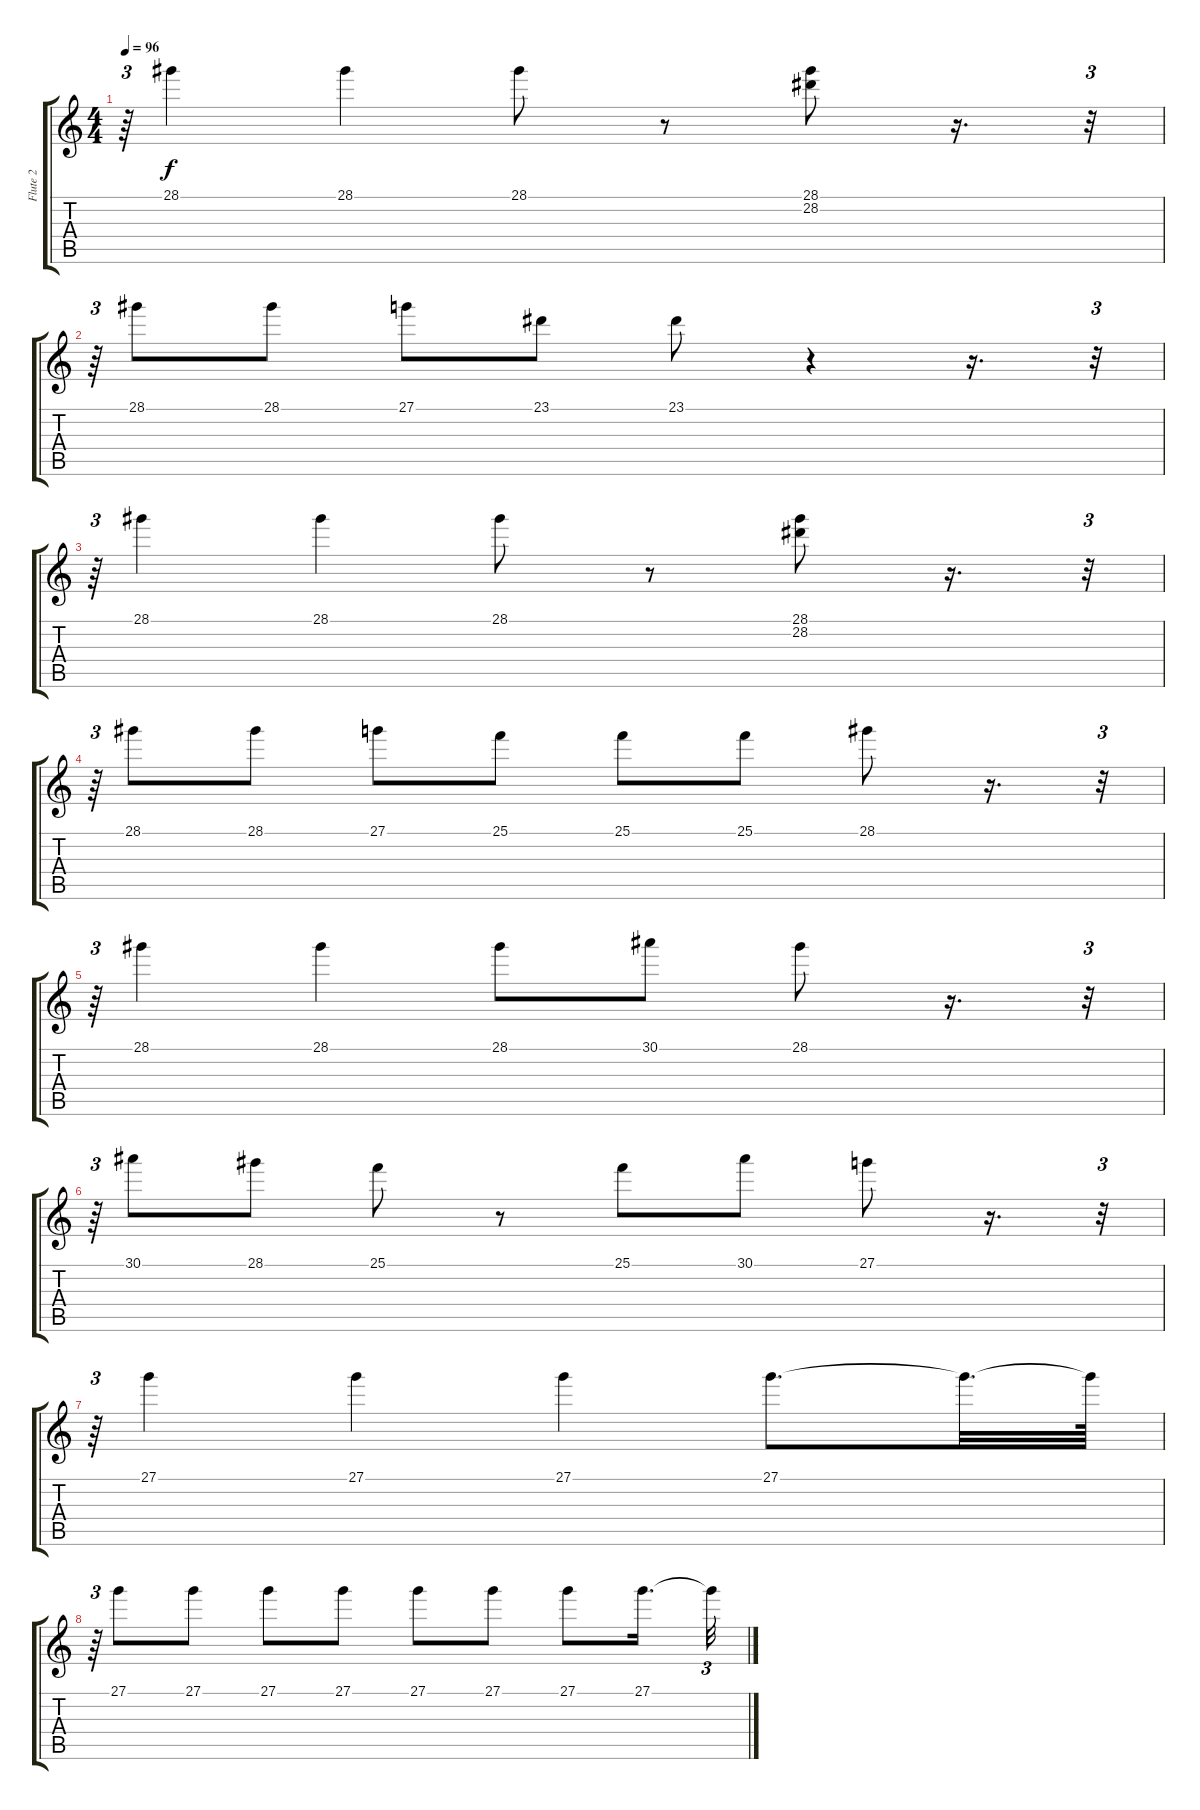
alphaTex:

\track ("Flute 2" "Flute 2") {instrument flute}
\staff {score tabs}
\tuning (E4 B3 G3 D3 A2 E2) {hide}
\ts (4 4)
\tempo 96
\clef g2
\ks c
r.64{tu (3 2) dy f} 28.1.4 28.1.4 28.1.8 r.8 (28.1 28.2).8 r.16{d} r.32{tu (3 2)} |
r.64{tu (3 2)} 28.1.8 28.1.8 27.1.8 23.1.8 23.1.8 r.4 r.16{d} r.32{tu (3 2)} |
r.64{tu (3 2)} 28.1.4 28.1.4 28.1.8 r.8 (28.1 28.2).8 r.16{d} r.32{tu (3 2)} |
r.64{tu (3 2)} 28.1.8 28.1.8 27.1.8 25.1.8 25.1.8 25.1.8 28.1.8 r.16{d} r.32{tu (3 2)} |
r.64{tu (3 2)} 28.1.4 28.1.4 28.1.8 30.1.8 28.1.8 r.16{d} r.32{tu (3 2)} |
r.64{tu (3 2)} 30.1.8 28.1.8 25.1.8 r.8 25.1.8 30.1.8 27.1.8 r.16{d} r.32{tu (3 2)} |
r.64{tu (3 2)} 27.1.4 27.1.4 27.1.4 27.1.8{d} 27.1{t}.32{d} 27.1{t}.64 |
r.64{tu (3 2)} 27.1.8 27.1.8 27.1.8 27.1.8 27.1.8 27.1.8 27.1.8 27.1.16{d} 27.1{t}.32{tu (3 2)}
